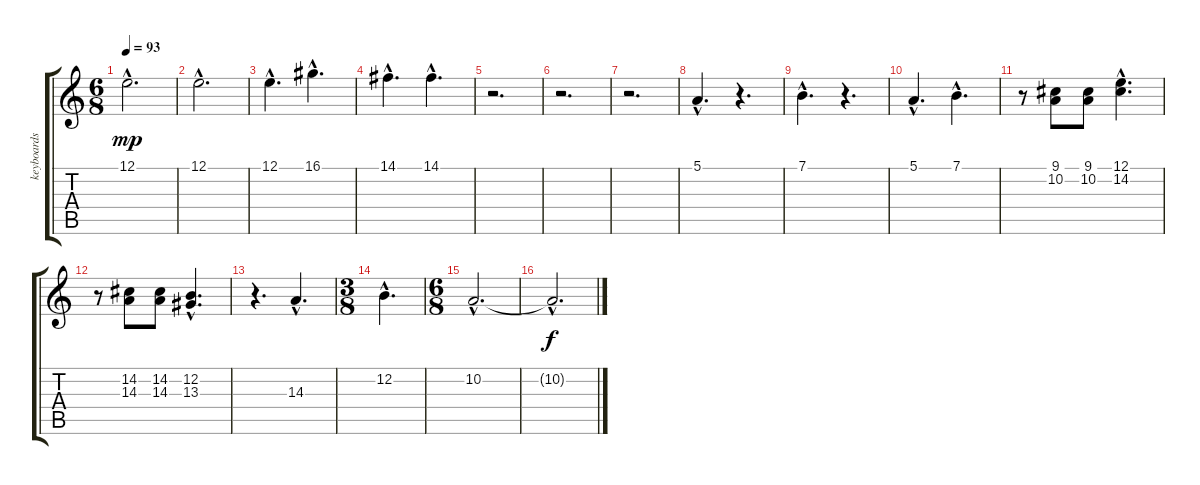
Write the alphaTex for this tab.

\track ("keyboards" "keyboards") {instrument stringensemble1}
\staff {score tabs}
\tuning (E4 B3 G3 D3 A2 E2) {hide}
\ts (6 8)
\tempo 93
\clef g2
\ks c
12.1{hac}.2{d dy mp} |
12.1{hac}.2{d} |
12.1{hac}.4{d} 16.1{hac}.4{d} |
14.1{hac}.4{d} 14.1{hac}.4{d} |
r.2{d} |
r.2{d} |
r.2{d} |
5.1{hac}.4{d} r.4{d} |
7.1{hac}.4{d} r.4{d} |
5.1{hac}.4{d} 7.1{hac}.4{d} |
r.8 (9.1 10.2).8 (9.1 10.2).8 (12.1{hac} 14.2{hac}).4{d} |
r.8 (14.2 14.3).8 (14.2 14.3).8 (12.2{hac} 13.3{hac}).4{d} |
r.4{d} 14.3{hac}.4{d} |
\ts (3 8)
12.2{hac}.4{d} |
\ts (6 8)
10.2{hac}.2{d} |
10.2{hac t}.2{d dy f}
